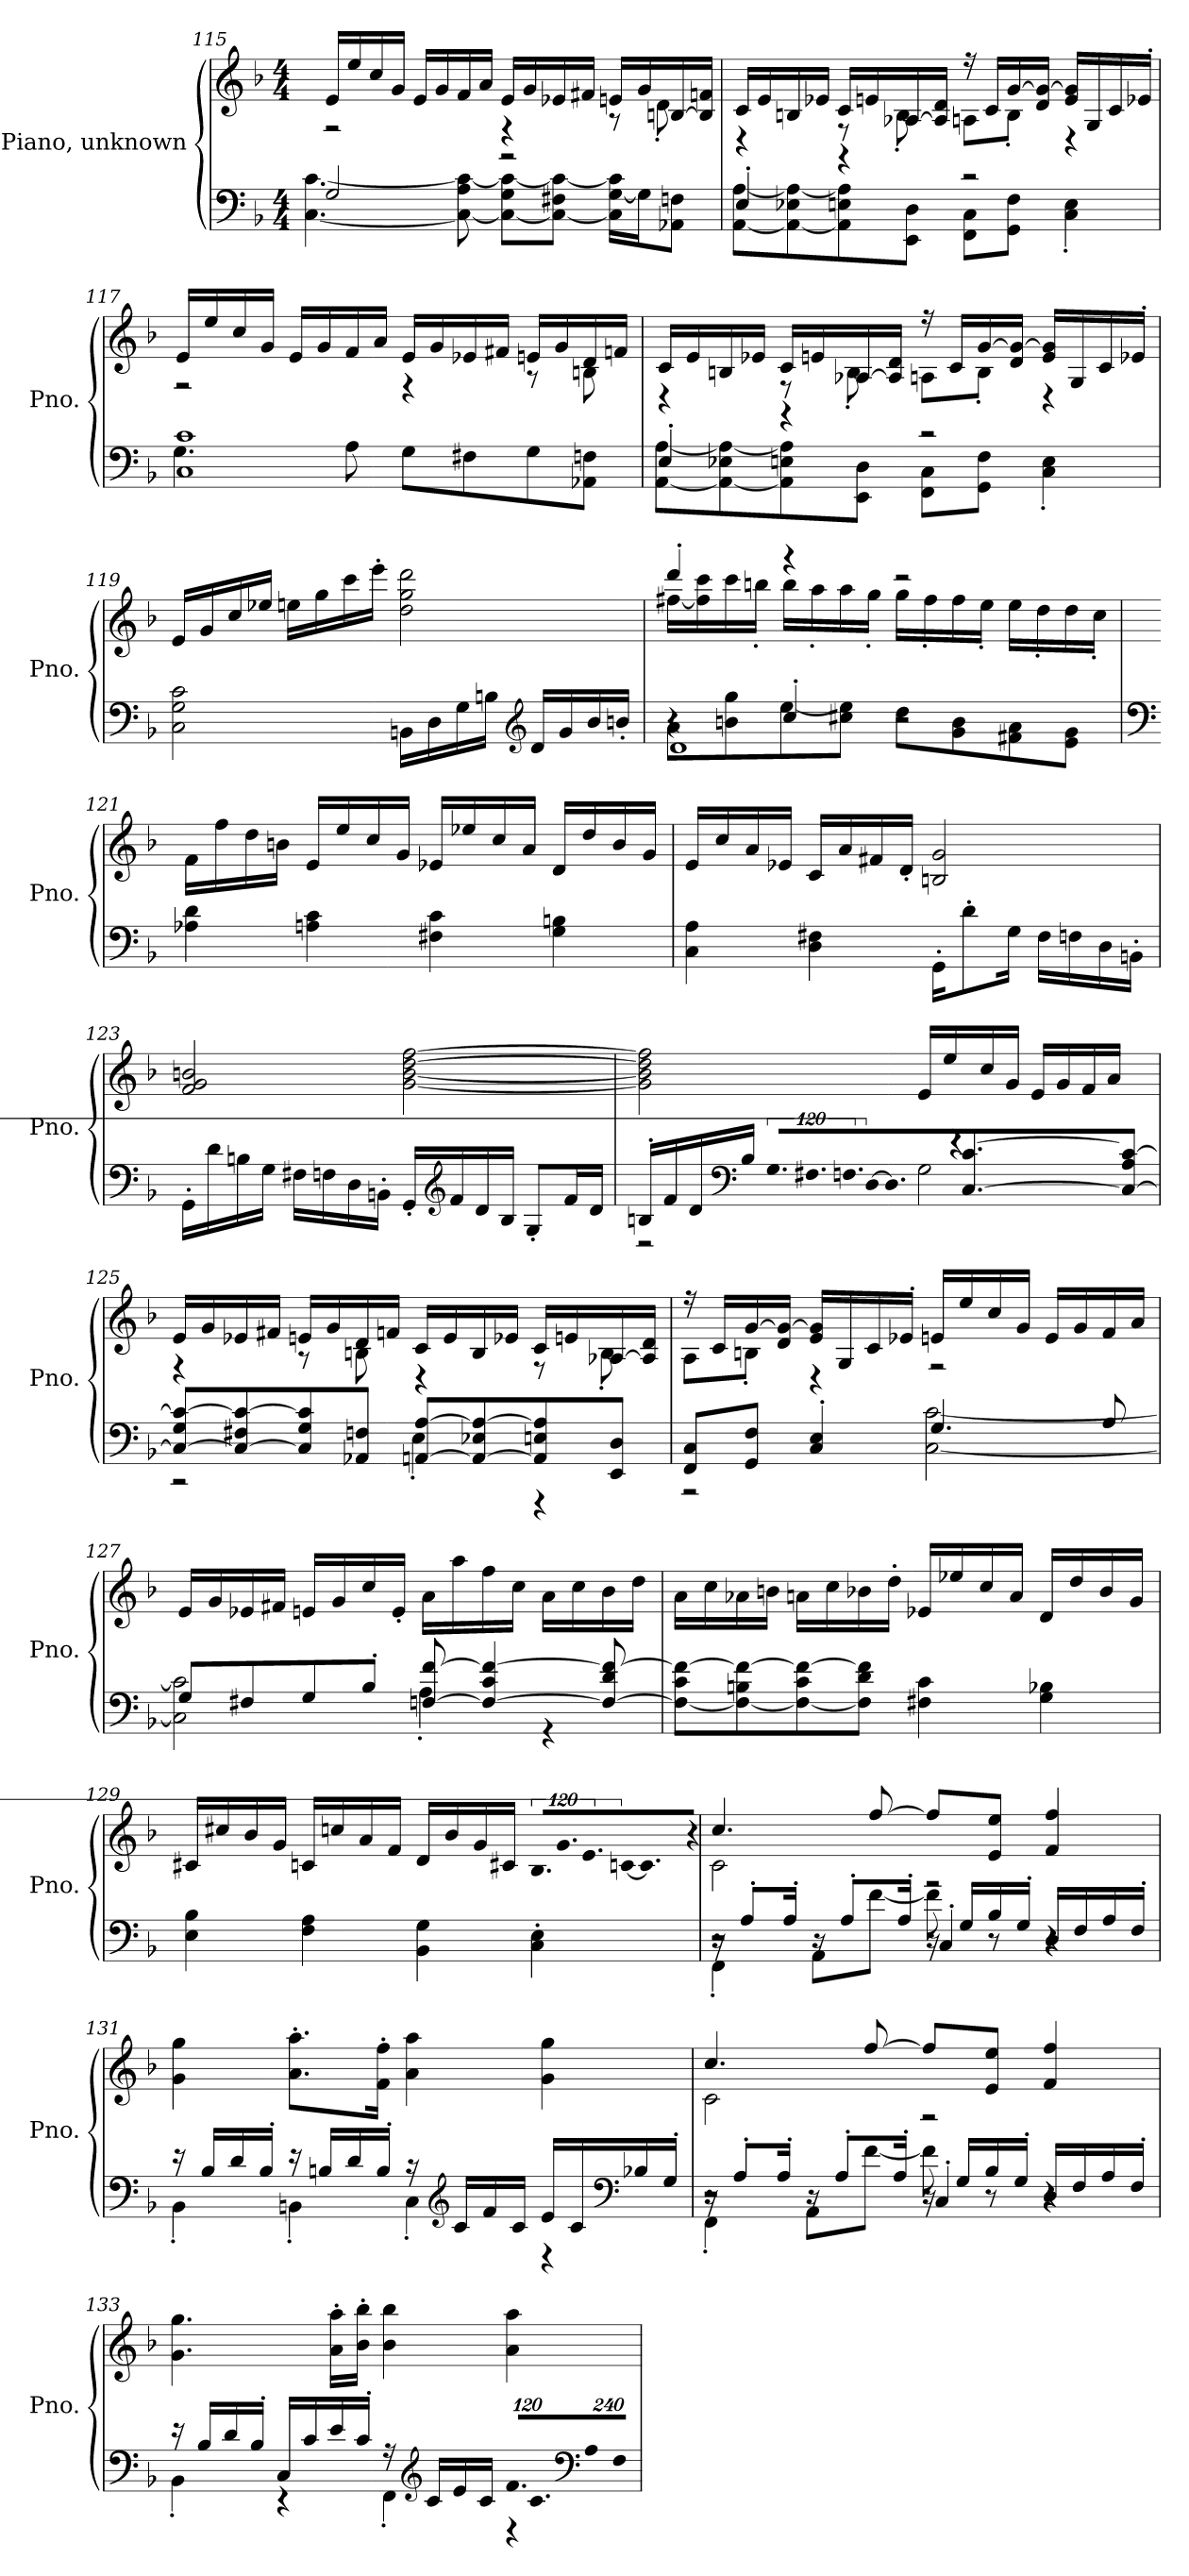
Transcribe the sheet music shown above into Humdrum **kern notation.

**kern	**kern
*part1	*part1
*staff2	*staff1
*I"Piano, unknown	*
*I'Pno.	*
!!LO:LB:g=z
*clefF4	*clefG2
*k[b-]	*k[b-]
*M4/4	*M4/4
=115	=115
*^	*^
2G/	[4.C\ [4.c\	16e/LL	2r
.	.	16ee/	.
.	.	16cc/	.
.	.	16g/JJ	.
.	.	16e/LL	.
.	.	16g/	.
.	8C\_ 8A\ 8c\_	16f/	.
.	.	16a/JJ	.
2r	8C\_ 8G\ 8c\_L	16e/LL	4r
.	.	16g/	.
.	8C\_ 8F#X\ 8c\_J	16e-X/	.
.	.	16f#X/JJ	.
.	16C\] [16G\ 16c\]LL	16en/LL	8r
.	16G\J]	16g/	.
.	8AA-X\ 8Fn\J	[16Bn/	8d'\
.	.	16B/] 16fn/JJ	.
=116	=116	=116	=116
4E'/	[8AA\ [8A\L	16c/LL	4r
.	.	16e/	.
.	8AA\_ 8E-X\ 8A\_	16Bn/	.
.	.	16e-X/JJ	.
4r	8AA\] 8En\ 8A\]	16c/LL	8r
.	.	16en/	.
.	8EE\ 8D\J	[16A-X/	8B'\
.	.	16A-/] 16d/JJ	.
2r	8FF\ 8C\L	16r	8An\L
.	.	16c/LL	.
.	8GG\ 8F\J	[16g/	8B'\J
.	.	16d/ 16g/_JJ	.
.	4C\' 4E\'	16e/ 16g/]LL	4r
.	.	16G/	.
.	.	16c/	.
.	.	16e-X'/JJ	.
!!LO:LB:g=z	!!
=117	=117	=117	=117
1C 1c	4.G\	16e/LL	2r
.	.	16ee/	.
.	.	16cc/	.
.	.	16g/JJ	.
.	.	16e/LL	.
.	.	16g/	.
.	8A\	16f/	.
.	.	16a/JJ	.
.	8G\L	16e/LL	4r
.	.	16g/	.
.	8F#X\	16e-X/	.
.	.	16f#X/JJ	.
.	8G\	16en/LL	8r
.	.	16g/	.
.	8AA-X\ 8Fn\J	16d/	8Bn\
.	.	16fn/JJ	.
=118	=118	=118	=118
4E'/	[8AA\ [8A\L	16c/LL	4r
.	.	16e/	.
.	8AA\_ 8E-X\ 8A\_	16Bn/	.
.	.	16e-X/JJ	.
4r	8AA\] 8En\ 8A\]	16c/LL	8r
.	.	16en/	.
.	8EE\ 8D\J	[16A-X/	8B'\
.	.	16A-/] 16d/JJ	.
2r	8FF\ 8C\L	16r	8An\L
.	.	16c/LL	.
.	8GG\ 8F\J	[16g/	8B'\J
.	.	16d/ 16g/_JJ	.
.	4C\' 4E\'	16e/ 16g/]LL	4r
.	.	16G/	.
.	.	16c/	.
.	.	16e-X'/JJ	.
*v	*v	*	*
*	*v	*v
!!LO:LB:g=z
=119	=119
2C\ 2G\ 2c\	16e/LL
.	16g/
.	16cc/
.	16ee-X/JJ
.	16een\LL
.	16gg\
.	16ccc\
.	16eee'\JJ
16BBn\LL	2dd\ 2gg\ 2ddd\
16D\	.
16G\	.
16Bn\JJ	.
*clefG2	*
16d/LL	.
16g/	.
16b-/	.
16bn'/JJ	.
=120	=120
*^	*^
*	*^	*	*
4r	8a\L	1d	4ddd'/	[16ff#X\LL
.	.	.	.	16ff#\] 16ccc\
.	8bn\ 8gg\	.	.	16ccc\
.	.	.	.	16bbn'\JJ
4cc'/	[8ee\	.	4r	16bb\LL
.	.	.	.	16aa'\
.	8cc#X\ 8ee\]J	.	.	16aa\
.	.	.	.	16gg'\JJ
2r	8dd\L	.	2r	16gg\LL
.	.	.	.	16ff#'\
.	8g\ 8b\	.	.	16ff#\
.	.	.	.	16ee'\JJ
.	8f#X\ 8a\	.	.	16ee\LL
.	.	.	.	16dd'\
.	8e\ 8g\J	.	.	16dd\
.	.	.	.	16cc'\JJ
*v	*v	*v	*	*
*	*v	*v
!!LO:PB:g=z
=121	=121
*clefF4	*
4A-X\ 4d\	16f\LL
.	16ff\
.	16dd\
.	16bn\JJ
4An\ 4c\	16e/LL
.	16ee/
.	16cc/
.	16g/JJ
4F#X\ 4c\	16e-X/LL
.	16ee-X/
.	16cc/
.	16a/JJ
4G\ 4Bn\	16d/LL
.	16dd/
.	16b/
.	16g/JJ
=122	=122
4C\ 4A\	16e/LL
.	16cc/
.	16a/
.	16e-X/JJ
4D\ 4F#X\	16c/LL
.	16a/
.	16f#X/
.	16d'/JJ
16GG'\KL	2Bn/ 2g/
8d'\	.
16G\Jk	.
16F#\LL	.
16Fn\	.
16D\	.
16BBn'\JJ	.
!!LO:LB:g=z
=123	=123
16GG'\LL	2f/ 2g/ 2bn/
16d\	.
16Bn\	.
16G\JJ	.
16F#X\LL	.
16Fn\	.
16D\	.
16BBn'\JJ	.
16GG'/LL	[2g\ [2b\ [2dd\ [2ff\
*clefG2	*
16f/	.
16d/	.
16B/JJ	.
8G'/L	.
16f/L	.
16d/JJ	.
=124	=124
*^	*
16Bn'/LL	2r	2g\] 2b\] 2dd\] 2ff\]
16f/	.	.
16d/	.	.
*clefF4	*	*
16B/JJ	.	.
!LO:N:vis=32.	!	!
1920%103G/LLL	.	.
!LO:N:vis=32.	!	!
1920%103F#X/	.	.
!LO:N:vis=32.	!	!
1920%103Fn/	.	.
!LO:N:vis=64	!	!
[960%17D/K	.	.
!LO:N:vis=32.	!	!
1920%103D/JJJ]	.	.
!LO:N:vis=64	!	!
960%17r	.	.
[4.C/ [4.c/	2G\	16e/LL
.	.	16ee/
.	.	16cc/
.	.	16g/JJ
.	.	16e/LL
.	.	16g/
8C/_ 8A/ 8c/_	.	16f/
.	.	16a/JJ
!!LO:LB:g=z
=125	=125	=125
*	*	*^
8C/_ 8G/ 8c/_L	2r	16e/LL	4r
.	.	16g/	.
8C/_ 8F#X/ 8c/_	.	16e-X/	.
.	.	16f#X/JJ	.
8C/] 8G/ 8c/]	.	16en/LL	8r
.	.	16g/	.
8AA-X/ 8Fn/J	.	16d/	8Bn\
.	.	16fn/JJ	.
[8AAn/ [8A/L	4E'\	16c/LL	4r
.	.	16e/	.
8AA/_ 8E-X/ 8A/_	.	16B/	.
.	.	16e-X/JJ	.
8AA/] 8En/ 8A/]	4r	16c/LL	8r
.	.	16en/	.
8EE/ 8D/J	.	[16A-X/	8B'\
.	.	16A-/] 16d/JJ	.
=126	=126	=126	=126
8FF/ 8C/L	2r	16r	8A\L
.	.	16c/LL	.
8GG/ 8F/J	.	[16g/	8Bn'\J
.	.	16d/ 16g/_JJ	.
4C/' 4E/'	.	16e/ 16g/]LL	4r
.	.	16G/	.
.	.	16c/	.
.	.	16e-X'/JJ	.
4.G/	[2C\ [2c\	16en/LL	2r
.	.	16ee/	.
.	.	16cc/	.
.	.	16g/JJ	.
.	.	16e/LL	.
.	.	16g/	.
8A/	.	16f/	.
.	.	16a/JJ	.
*	*	*v	*v
!!LO:LB:g=z
=127	=127	=127
8G/L	2C\] 2c\]	16e/LL
.	.	16g/
8F#X/	.	16e-X/
.	.	16f#X/JJ
8G/	.	16en/LL
.	.	16g/
8B-'/J	.	16cc/
.	.	16e'/JJ
[8Fn/ [8f/	4A'\	16a\LL
.	.	16aa\
4F/_ 4c/ 4f/_	.	16ff\
.	.	16cc\JJ
.	4r	16a\LL
.	.	16cc\
8F/_ 8d/ 8f/_	.	16b-\
.	.	16dd\JJ
*v	*v	*
=128	=128
8F\_ 8c\ 8f\_L	16a\LL
.	16cc\
8F\_ 8Bn\ 8f\_	16a-X\
.	16bn\JJ
8F\_ 8c\ 8f\_	16an\LL
.	16cc\
8F\] 8d\ 8f\]J	16b-X\
.	16dd'\JJ
4F#X\ 4c\	16e-X/LL
.	16ee-X/
.	16cc/
.	16a/JJ
4G\ 4B-X\	16d/LL
.	16dd/
.	16b-/
.	16g/JJ
!!LO:LB:g=z
=129	=129
4E\ 4B-\	16c#X/LL
.	16cc#X/
.	16b-/
.	16g/JJ
4F\ 4A\	16cn/LL
.	16ccn/
.	16a/
.	16f/JJ
4BB-\ 4G\	16d/LL
.	16b-/
.	16g/
.	16c#X/JJ
!	!LO:N:vis=32.
4C\' 4E\'	1920%103B-/LLL
!	!LO:N:vis=32.
.	1920%103g/
!	!LO:N:vis=32.
.	1920%103e/
!	!LO:N:vis=64
.	[960%17cn/K
!	!LO:N:vis=32.
.	1920%103c/JJJ]
!	!LO:N:vis=64
.	960%17r
=130	=130
*^	*^
*	*^	*	*
16r	4FF'\	2r	4.cc/	2c\
8A'/L	.	.	.	.
16A'/Jk	.	.	.	.
16r	8AA\L	.	.	.
8A'/L	.	.	.	.
.	[8f\J	.	[8ff/	.
16A'/Jk	.	.	.	.
16r	8f\]	4C'/	8ff/L]	2r
16G/LL	.	.	.	.
16B-/	8r	.	8e/ 8ee/J	.
16G'/JJ	.	.	.	.
16D/LL	4r	4r	4f/ 4ff/	.
16F/	.	.	.	.
16A/	.	.	.	.
16F'/JJ	.	.	.	.
*	*v	*v	*	*
*	*	*v	*v
!!LO:LB:g=z
=131	=131	=131
16r	4BB-'\	4g\ 4gg\
16B-/LL	.	.
16d/	.	.
16B-'/JJ	.	.
16r	4BBn'\	8.a\' 8.aa\'L
16Bn/LL	.	.
16d/	.	.
16B'/JJ	.	16f\' 16ff\'Jk
16r	4C'\	4a\ 4aa\
*clefG2	*	*
16c/LL	.	.
16f/	.	.
16c/JJ	.	.
16e/LL	4r	4g\ 4gg\
16c/	.	.
*clefF4	*	*
16B-X/	.	.
16G'/JJ	.	.
=132	=132	=132
*	*^	*^
16r	4FF'\	2r	4.cc/	2c\
8A'/L	.	.	.	.
16A'/Jk	.	.	.	.
16r	8AA\L	.	.	.
8A'/L	.	.	.	.
.	[8f\J	.	[8ff/	.
16A'/Jk	.	.	.	.
16r	8f\]	4C'/	8ff/L]	2r
16G/LL	.	.	.	.
16B-/	8r	.	8e/ 8ee/J	.
16G'/JJ	.	.	.	.
16D/LL	4r	4r	4f/ 4ff/	.
16F/	.	.	.	.
16A/	.	.	.	.
16F'/JJ	.	.	.	.
*	*v	*v	*	*
*	*	*v	*v
!!LO:PB:g=z
=133	=133	=133
16r	4BB-'\	4.g\ 4.gg\
16B-/LL	.	.
16d/	.	.
16B-'/JJ	.	.
16C/LL	4r	.
16c/	.	.
16e/	.	16a\' 16aa\'LL
16c'/JJ	.	16b-\' 16bb-\'JJ
16r	4FF'\	4b-\ 4bb-\
*clefG2	*	*
16c/LL	.	.
16e/	.	.
16c/JJ	.	.
*Xbrackettup	*	*
!LO:N:vis=32.	!	!
1920%103f/LLL	4r	4a\ 4aa\
!LO:N:vis=32.	!	!
1920%103c/J	.	.
*clefF4	*	*
!LO:N:vis=16	!	!
1920%137A/	.	.
!LO:N:vis=16	!	!
1920%137F/JJ	.	.
*v	*v	*
=	=
*-	*-
